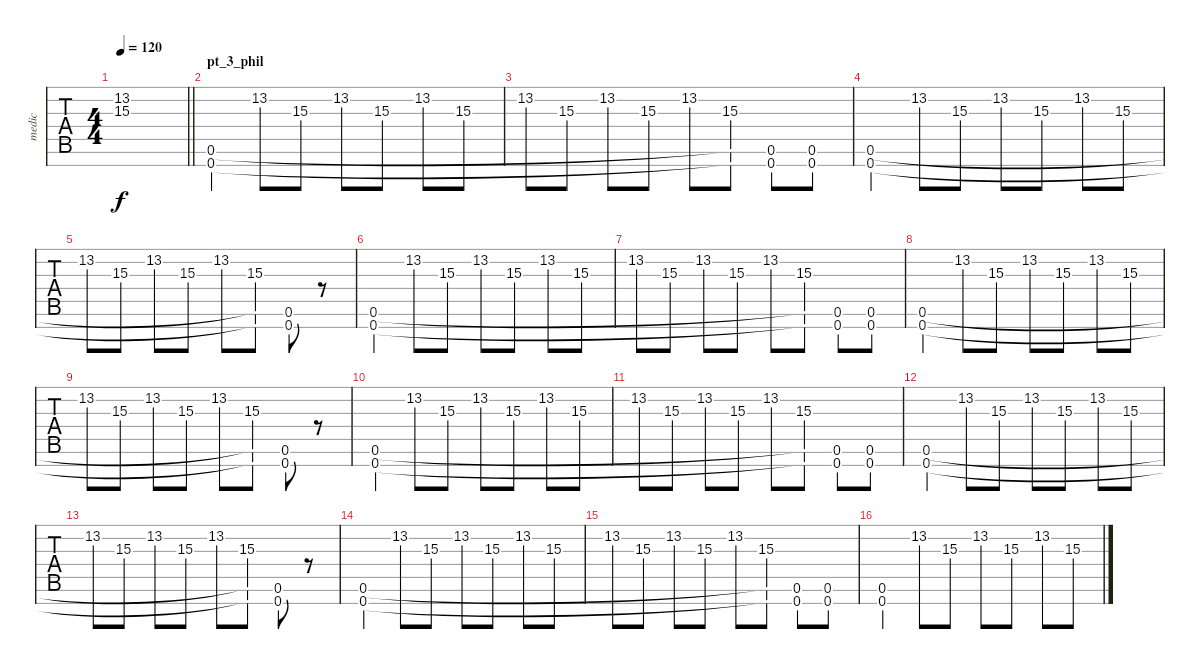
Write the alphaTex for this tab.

\track ("medic" "medic") {instrument overdrivenguitar}
\staff {tabs}
\tuning (E4 A3 Gb3 D3 A2 E2 A1) {hide}
\ts (4 4)
\tempo 120
\clef f4
\barLineRight lightlight
\ks c
(13.2{t} 15.3{t}).1{dy f} |
\section ("" "pt_3_phil")
(0.6 0.7).4 13.2.8 15.3.8 13.2.8 15.3.8 13.2.8 15.3.8 |
13.2.8 15.3.8 13.2.8 15.3.8 13.2.8 (15.3 0.6{t} 0.7{t}).8 (0.6 0.7).8 (0.6 0.7).8 |
(0.6 0.7).4 13.2.8 15.3.8 13.2.8 15.3.8 13.2.8 15.3.8 |
13.2.8 15.3.8 13.2.8 15.3.8 13.2.8 (15.3 0.6{t} 0.7{t}).8 (0.6 0.7).8 r.8 |
(0.6 0.7).4 13.2.8 15.3.8 13.2.8 15.3.8 13.2.8 15.3.8 |
13.2.8 15.3.8 13.2.8 15.3.8 13.2.8 (15.3 0.6{t} 0.7{t}).8 (0.6 0.7).8 (0.6 0.7).8 |
(0.6 0.7).4 13.2.8 15.3.8 13.2.8 15.3.8 13.2.8 15.3.8 |
13.2.8 15.3.8 13.2.8 15.3.8 13.2.8 (15.3 0.6{t} 0.7{t}).8 (0.6 0.7).8 r.8 |
(0.6 0.7).4 13.2.8 15.3.8 13.2.8 15.3.8 13.2.8 15.3.8 |
13.2.8 15.3.8 13.2.8 15.3.8 13.2.8 (15.3 0.6{t} 0.7{t}).8 (0.6 0.7).8 (0.6 0.7).8 |
(0.6 0.7).4 13.2.8 15.3.8 13.2.8 15.3.8 13.2.8 15.3.8 |
13.2.8 15.3.8 13.2.8 15.3.8 13.2.8 (15.3 0.6{t} 0.7{t}).8 (0.6 0.7).8 r.8 |
(0.6 0.7).4 13.2.8 15.3.8 13.2.8 15.3.8 13.2.8 15.3.8 |
13.2.8 15.3.8 13.2.8 15.3.8 13.2.8 (15.3 0.6{t} 0.7{t}).8 (0.6 0.7).8 (0.6 0.7).8 |
(0.6 0.7).4 13.2.8 15.3.8 13.2.8 15.3.8 13.2.8 15.3.8
